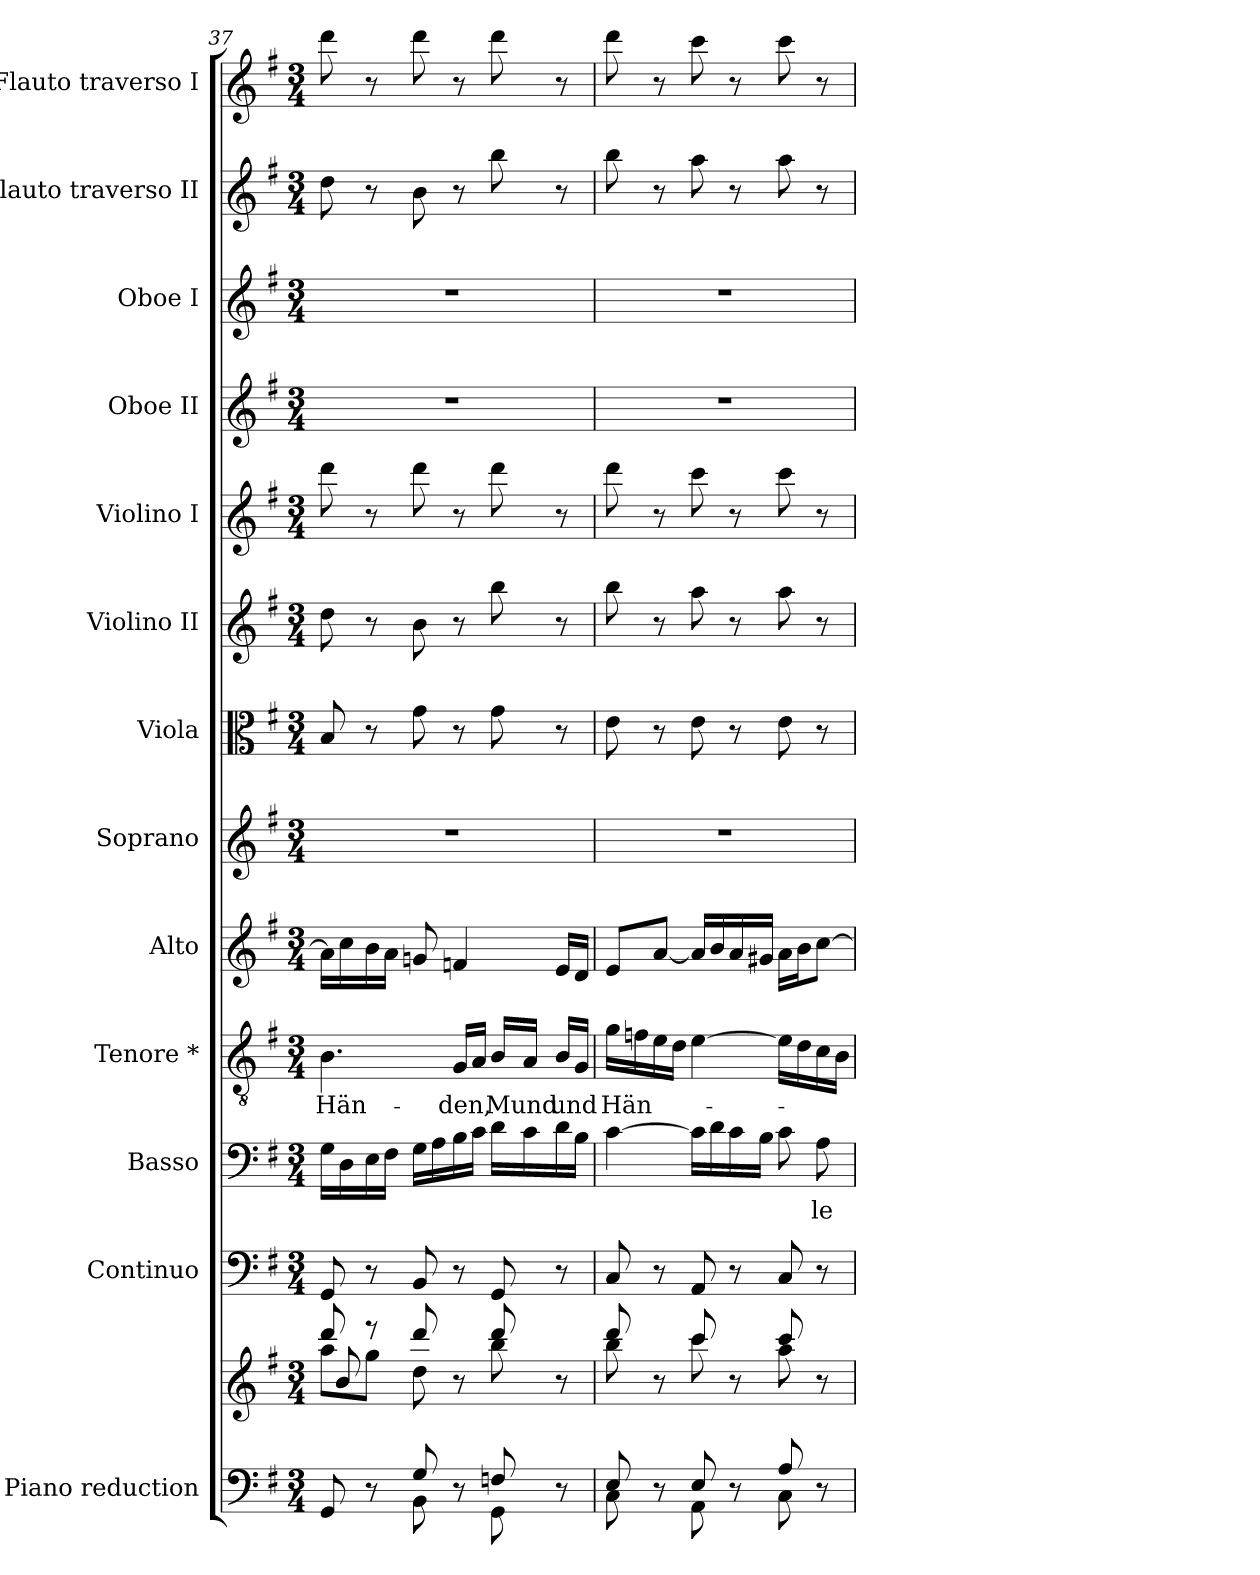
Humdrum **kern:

**kern	**kern	**kern	**kern	**text	**kern	**text	**kern	**kern	**kern	**kern	**kern	**kern	**kern	**kern	**kern
*part13	*part13	*part12	*part11	*part11	*part10	*part10	*part9	*part8	*part7	*part6	*part5	*part4	*part3	*part2	*part1
*staff14	*staff13	*staff12	*staff11	*staff11	*staff10	*staff10	*staff9	*staff8	*staff7	*staff6	*staff5	*staff4	*staff3	*staff2	*staff1
*I"Piano reduction	*	*I"Continuo	*I"Basso	*	*I"Tenore *	*	*I"Alto	*I"Soprano	*I"Viola	*I"Violino II	*I"Violino I	*I"Oboe II	*I"Oboe I	*I"Flauto traverso II	*I"Flauto traverso I
*I'Pno	*	*	*	*	*	*	*	*	*I'Vla	*I'Vln	*I'Vln	*I'Ob	*I'Ob	*	*
*clefF4	*clefG2	*clefF4	*clefF4	*	*clefGv2	*	*clefG2	*clefG2	*clefC3	*clefG2	*clefG2	*clefG2	*clefG2	*clefG2	*clefG2
*k[f#]	*k[f#]	*k[f#]	*k[f#]	*	*k[f#]	*	*k[f#]	*k[f#]	*k[f#]	*k[f#]	*k[f#]	*k[f#]	*k[f#]	*k[f#]	*k[f#]
*M3/4	*M3/4	*M3/4	*M3/4	*	*M3/4	*	*M3/4	*M3/4	*M3/4	*M3/4	*M3/4	*M3/4	*M3/4	*M3/4	*M3/4
=37	=37	=37	=37	=37	=37	=37	=37	=37	=37	=37	=37	=37	=37	=37	=37
*^	*^	*	*	*	*	*	*	*	*	*	*	*	*	*	*
*	*	*	*^	*	*	*	*	*	*	*	*	*	*	*	*	*	*
!	!	!	!	!	!	!	!	!	!LO:LY:b	!	!	!	!	!	!	!	!	!
8ryy	8GG/	8ddd/	8aa\L	8b/	8GG/	16G\LL	.	4.B\	Hän-	16a\LL]	2.r	8B/	8dd\	8ddd\	2.r	2.r	8dd\	8ddd\
.	.	.	.	.	.	16D\	.	.	.	16cc\	.	.	.	.	.	.	.	.
8r	8ryy	8r	8gg\J	2ryy	8r	16E\	.	.	.	16b\	.	8r	8r	8r	.	.	8r	8r
.	.	.	.	.	.	16F#\JJ	.	.	.	16a\JJ	.	.	.	.	.	.	.	.
8G/	8BB\	8ddd/	8dd\	.	8BB/	16G\LL	.	.	.	8gn/	.	8g\	8b\	8ddd\	.	.	8b\	8ddd\
.	.	.	.	.	.	16A\	.	.	.	.	.	.	.	.	.	.	.	.
!	!	!	!	!	!	!	!	!	!LO:LY:b	!	!	!	!	!	!	!	!	!
8r	8ryy	8r	8ryy	.	8r	16B\	.	16G/LL	-den,	4fn/	.	8r	8r	8r	.	.	8r	8r
.	.	.	.	.	.	16c\JJ	.	16A/JJ	.	.	.	.	.	.	.	.	.	.
!	!	!	!	!	!	!	!	!	!LO:LY:b	!	!	!	!	!	!	!	!	!
8Fn/	8GG\	8ddd/	8bb\	.	8GG/	16d\LL	.	16B/LL	Mund	.	.	8g\	8bb\	8ddd\	.	.	8bb\	8ddd\
.	.	.	.	.	.	16c\	.	16A/JJ	.	.	.	.	.	.	.	.	.	.
!	!	!	!	!	!	!	!	!	!LO:LY:b	!	!	!	!	!	!	!	!	!
8r	8ryy	8r	8ryy	8ryy	8r	16d\	.	16B/LL	und	16e/LL	.	8r	8r	8r	.	.	8r	8r
.	.	.	.	.	.	16B\JJ	.	16G/JJ	.	16d/JJ	.	.	.	.	.	.	.	.
*	*	*	*v	*v	*	*	*	*	*	*	*	*	*	*	*	*	*	*
=38	=38	=38	=38	=38	=38	=38	=38	=38	=38	=38	=38	=38	=38	=38	=38	=38	=38
!	!	!	!	!	!	!	!	!LO:LY:b	!	!	!	!	!	!	!	!	!
8E/	8C\	8ddd/	8bb\	8C/	[4c\	.	16g\LL	Hän-	8e/L	2.r	8e\	8bb\	8ddd\	2.r	2.r	8bb\	8ddd\
.	.	.	.	.	.	.	16fn\	.	.	.	.	.	.	.	.	.	.
8r	8ryy	8r	8ryy	8r	.	.	16e\	.	[8a/J	.	8r	8r	8r	.	.	8r	8r
.	.	.	.	.	.	.	16d\JJ	.	.	.	.	.	.	.	.	.	.
8E/	8AA\	8ccc/	8ccc\	8AA/	16c\LL]	.	[4e\	.	16a/LL]	.	8e\	8aa\	8ccc\	.	.	8aa\	8ccc\
.	.	.	.	.	16d\	.	.	.	16b/	.	.	.	.	.	.	.	.
8r	8ryy	8r	8ryy	8r	16c\	.	.	.	16a/	.	8r	8r	8r	.	.	8r	8r
.	.	.	.	.	16B\JJ	.	.	.	16g#X/JJ	.	.	.	.	.	.	.	.
8A/	8C\	8ccc/	8aa\	8C/	8c\	.	16e\LL]	.	16a\LL	.	8e\	8aa\	8ccc\	.	.	8aa\	8ccc\
.	.	.	.	.	.	.	16d\	.	16b\J	.	.	.	.	.	.	.	.
!	!	!	!	!	!	!LO:LY:b	!	!	!	!	!	!	!	!	!	!	!
8r	8ryy	8r	8ryy	8r	8A\	-le	16c\	.	[8cc\J	.	8r	8r	8r	.	.	8r	8r
.	.	.	.	.	.	.	16B\JJ	.	.	.	.	.	.	.	.	.	.
*v	*v	*	*	*	*	*	*	*	*	*	*	*	*	*	*	*	*
*	*v	*v	*	*	*	*	*	*	*	*	*	*	*	*	*	*
=	=	=	=	=	=	=	=	=	=	=	=	=	=	=	=
*-	*-	*-	*-	*-	*-	*-	*-	*-	*-	*-	*-	*-	*-	*-	*-
